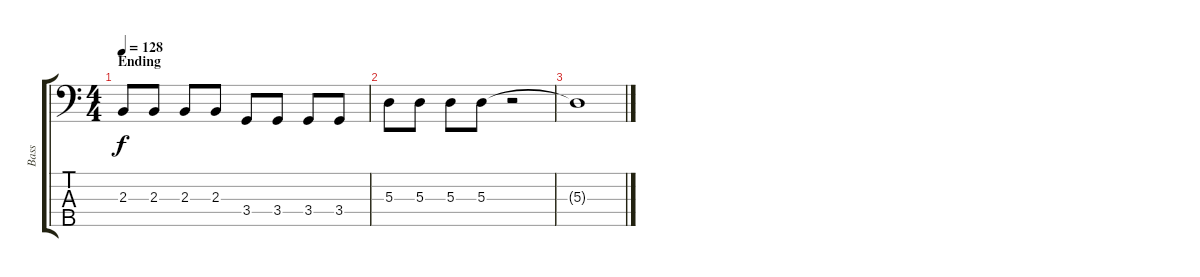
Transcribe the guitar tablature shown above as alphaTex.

\track ("Bass" "Bass") {instrument electricbasspick}
\staff {score tabs}
\tuning (G2 D2 A1 E1 B0) {hide}
\ts (4 4)
\section ("" "Ending")
\tempo 128
\clef f4
\ks c
2.3.8{dy f} 2.3.8 2.3.8 2.3.8 3.4.8 3.4.8 3.4.8 3.4.8 |
5.3.8 5.3.8 5.3.8 5.3.8 r.2 |
5.3{t}.1
